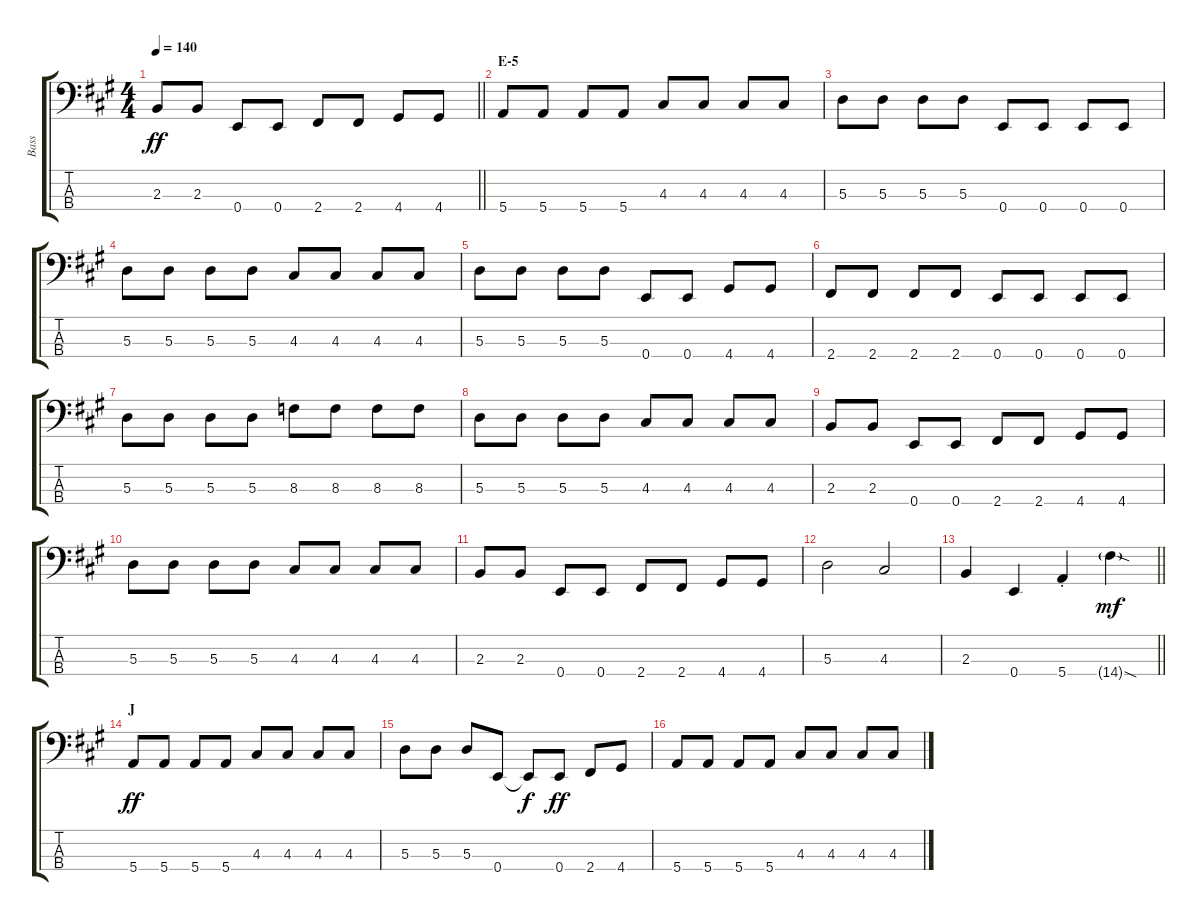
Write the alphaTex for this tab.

\track ("Bass" "Bass") {instrument electricbasspick}
\staff {score tabs}
\tuning (G2 D2 A1 E1) {hide}
\ts (4 4)
\tempo 140
\clef f4
\barLineRight lightlight
\ks a
2.3.8{dy ff} 2.3.8 0.4.8 0.4.8 2.4.8 2.4.8 4.4.8 4.4.8 |
\section ("" "E-5")
5.4.8 5.4.8 5.4.8 5.4.8 4.3.8 4.3.8 4.3.8 4.3.8 |
5.3.8 5.3.8 5.3.8 5.3.8 0.4.8 0.4.8 0.4.8 0.4.8 |
5.3.8 5.3.8 5.3.8 5.3.8 4.3.8 4.3.8 4.3.8 4.3.8 |
5.3.8 5.3.8 5.3.8 5.3.8 0.4.8 0.4.8 4.4.8 4.4.8 |
2.4.8 2.4.8 2.4.8 2.4.8 0.4.8 0.4.8 0.4.8 0.4.8 |
5.3.8 5.3.8 5.3.8 5.3.8 8.3.8 8.3.8 8.3.8 8.3.8 |
5.3.8 5.3.8 5.3.8 5.3.8 4.3.8 4.3.8 4.3.8 4.3.8 |
2.3.8 2.3.8 0.4.8 0.4.8 2.4.8 2.4.8 4.4.8 4.4.8 |
5.3.8 5.3.8 5.3.8 5.3.8 4.3.8 4.3.8 4.3.8 4.3.8 |
2.3.8 2.3.8 0.4.8 0.4.8 2.4.8 2.4.8 4.4.8 4.4.8 |
5.3.2 4.3.2 |
\barLineRight lightlight
2.3.4 0.4.4 5.4{st}.4 14.4{sod g}.4{dy mf} |
\section ("" "J")
5.4.8{dy ff} 5.4.8 5.4.8 5.4.8 4.3.8 4.3.8 4.3.8 4.3.8 |
5.3.8 5.3.8 5.3.8 0.4.8 0.4{t}.8{dy f} 0.4.8{dy ff} 2.4.8 4.4.8 |
5.4.8 5.4.8 5.4.8 5.4.8 4.3.8 4.3.8 4.3.8 4.3.8
